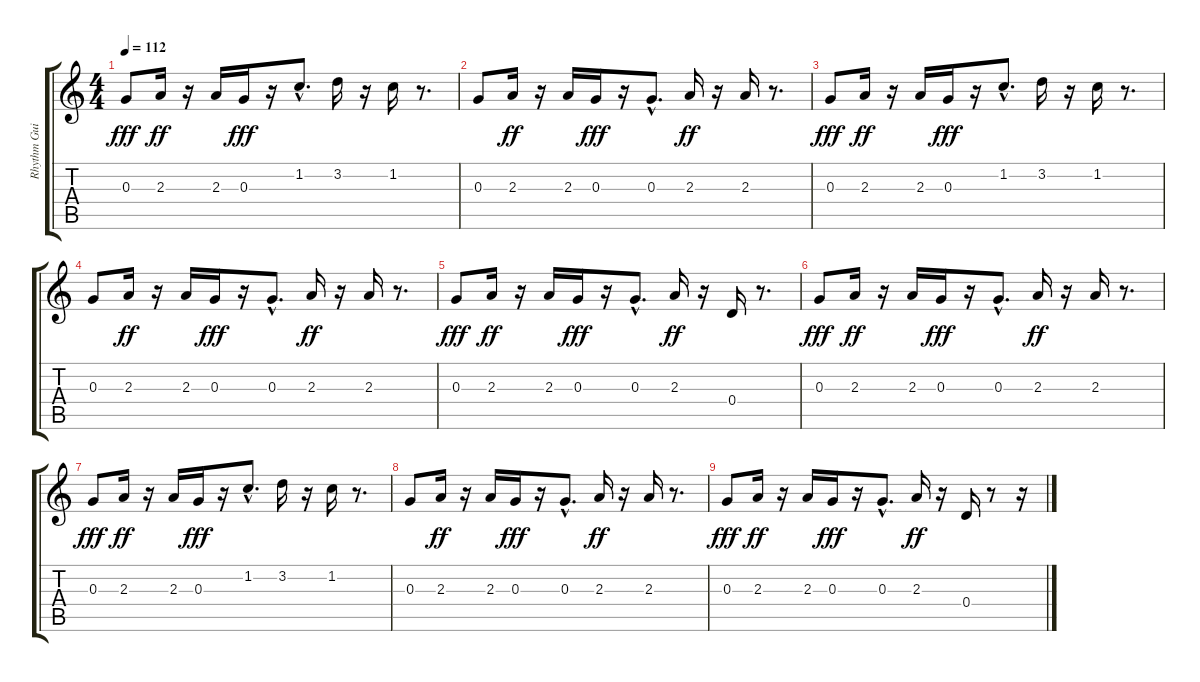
\track ("Rhythm Guitar" "Rhythm Gui") {instrument electricguitarclean}
\staff {score tabs}
\tuning (E4 B3 G3 D3 A2 E2) {hide}
\ts (4 4)
\tempo 112
\clef g2
\ks c
0.3.8{dy fff} 2.3.16{dy ff} r.16 2.3.16 0.3.16{dy fff} r.16 1.2{hac}.8{d} 3.2.16 r.16 1.2.16 r.8{d} |
0.3.8 2.3.16{dy ff} r.16 2.3.16 0.3.16{dy fff} r.16 0.3{hac}.8{d} 2.3.16{dy ff} r.16 2.3.16 r.8{d} |
0.3.8{dy fff} 2.3.16{dy ff} r.16 2.3.16 0.3.16{dy fff} r.16 1.2{hac}.8{d} 3.2.16 r.16 1.2.16 r.8{d} |
0.3.8 2.3.16{dy ff} r.16 2.3.16 0.3.16{dy fff} r.16 0.3{hac}.8{d} 2.3.16{dy ff} r.16 2.3.16 r.8{d} |
0.3.8{dy fff} 2.3.16{dy ff} r.16 2.3.16 0.3.16{dy fff} r.16 0.3{hac}.8{d} 2.3.16{dy ff} r.16 0.4.16 r.8{d} |
0.3.8{dy fff} 2.3.16{dy ff} r.16 2.3.16 0.3.16{dy fff} r.16 0.3{hac}.8{d} 2.3.16{dy ff} r.16 2.3.16 r.8{d} |
0.3.8{dy fff} 2.3.16{dy ff} r.16 2.3.16 0.3.16{dy fff} r.16 1.2{hac}.8{d} 3.2.16 r.16 1.2.16 r.8{d} |
0.3.8 2.3.16{dy ff} r.16 2.3.16 0.3.16{dy fff} r.16 0.3{hac}.8{d} 2.3.16{dy ff} r.16 2.3.16 r.8{d} |
0.3.8{dy fff} 2.3.16{dy ff} r.16 2.3.16 0.3.16{dy fff} r.16 0.3{hac}.8{d} 2.3.16{dy ff} r.16 0.4.16 r.8 r.16
